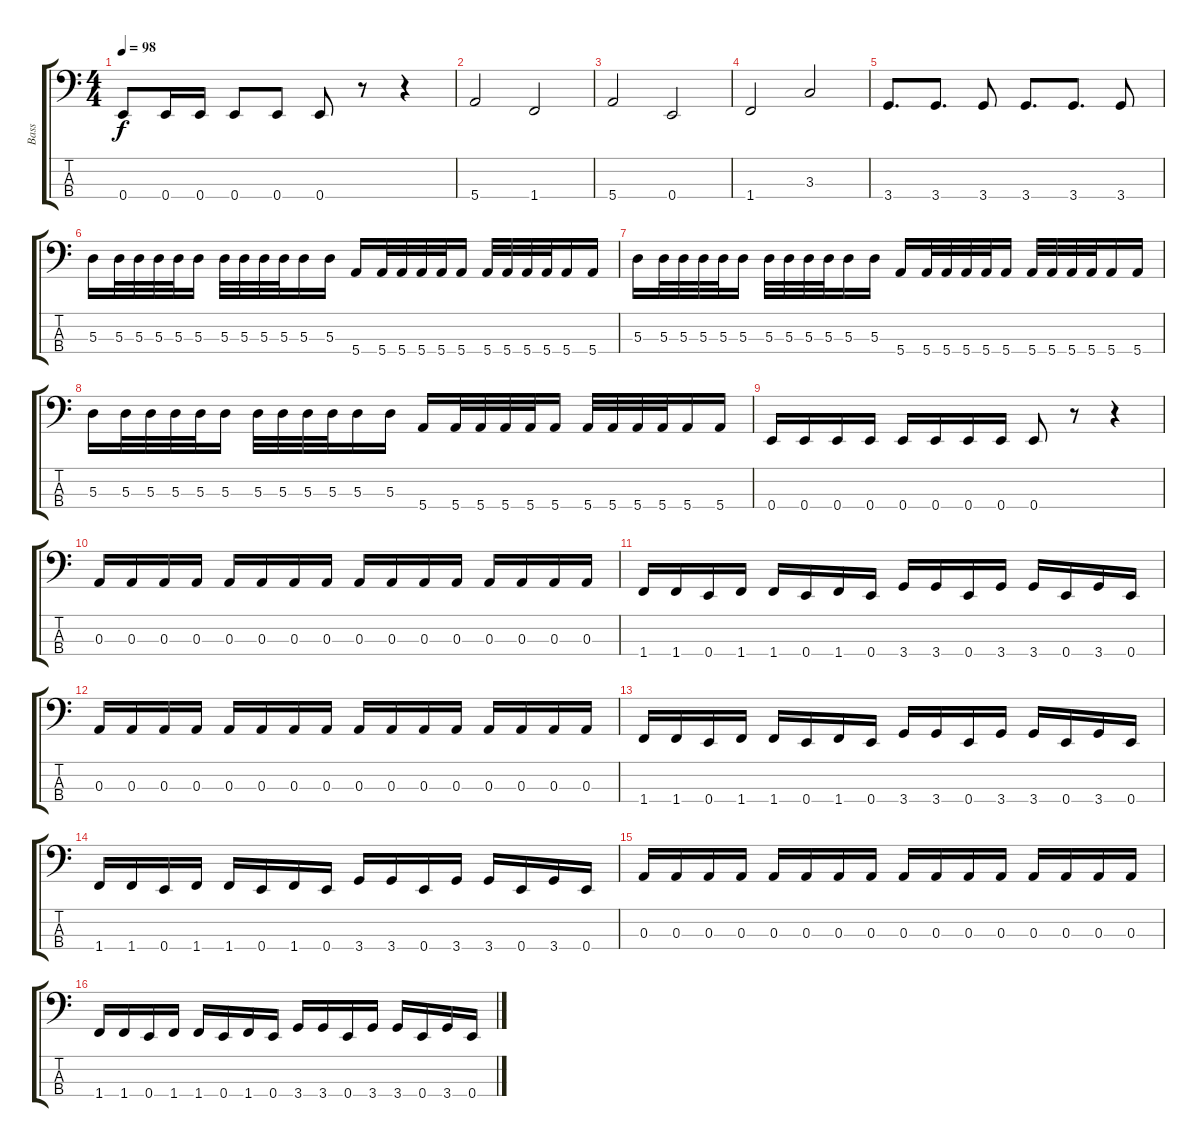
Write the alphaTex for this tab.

\track ("Bass" "Bass") {instrument electricbasspick}
\staff {score tabs}
\tuning (G2 D2 A1 E1) {hide}
\ts (4 4)
\tempo 98
\clef f4
\ks c
0.4.8{dy f} 0.4.16 0.4.16 0.4.8 0.4.8 0.4.8 r.8 r.4 |
5.4.2 1.4.2 |
5.4.2 0.4.2 |
1.4.2 3.3.2 |
3.4.8{d} 3.4.8{d} 3.4.8 3.4.8{d} 3.4.8{d} 3.4.8 |
5.3.16 5.3.32 5.3.32 5.3.32 5.3.32 5.3.16 5.3.32 5.3.32 5.3.32 5.3.32 5.3.16 5.3.16 5.4.16 5.4.32 5.4.32 5.4.32 5.4.32 5.4.16 5.4.32 5.4.32 5.4.32 5.4.32 5.4.16 5.4.16 |
5.3.16 5.3.32 5.3.32 5.3.32 5.3.32 5.3.16 5.3.32 5.3.32 5.3.32 5.3.32 5.3.16 5.3.16 5.4.16 5.4.32 5.4.32 5.4.32 5.4.32 5.4.16 5.4.32 5.4.32 5.4.32 5.4.32 5.4.16 5.4.16 |
5.3.16 5.3.32 5.3.32 5.3.32 5.3.32 5.3.16 5.3.32 5.3.32 5.3.32 5.3.32 5.3.16 5.3.16 5.4.16 5.4.32 5.4.32 5.4.32 5.4.32 5.4.16 5.4.32 5.4.32 5.4.32 5.4.32 5.4.16 5.4.16 |
0.4.16 0.4.16 0.4.16 0.4.16 0.4.16 0.4.16 0.4.16 0.4.16 0.4.8 r.8 r.4 |
0.3.16 0.3.16 0.3.16 0.3.16 0.3.16 0.3.16 0.3.16 0.3.16 0.3.16 0.3.16 0.3.16 0.3.16 0.3.16 0.3.16 0.3.16 0.3.16 |
1.4.16 1.4.16 0.4.16 1.4.16 1.4.16 0.4.16 1.4.16 0.4.16 3.4.16 3.4.16 0.4.16 3.4.16 3.4.16 0.4.16 3.4.16 0.4.16 |
0.3.16 0.3.16 0.3.16 0.3.16 0.3.16 0.3.16 0.3.16 0.3.16 0.3.16 0.3.16 0.3.16 0.3.16 0.3.16 0.3.16 0.3.16 0.3.16 |
1.4.16 1.4.16 0.4.16 1.4.16 1.4.16 0.4.16 1.4.16 0.4.16 3.4.16 3.4.16 0.4.16 3.4.16 3.4.16 0.4.16 3.4.16 0.4.16 |
1.4.16 1.4.16 0.4.16 1.4.16 1.4.16 0.4.16 1.4.16 0.4.16 3.4.16 3.4.16 0.4.16 3.4.16 3.4.16 0.4.16 3.4.16 0.4.16 |
0.3.16 0.3.16 0.3.16 0.3.16 0.3.16 0.3.16 0.3.16 0.3.16 0.3.16 0.3.16 0.3.16 0.3.16 0.3.16 0.3.16 0.3.16 0.3.16 |
1.4.16 1.4.16 0.4.16 1.4.16 1.4.16 0.4.16 1.4.16 0.4.16 3.4.16 3.4.16 0.4.16 3.4.16 3.4.16 0.4.16 3.4.16 0.4.16
